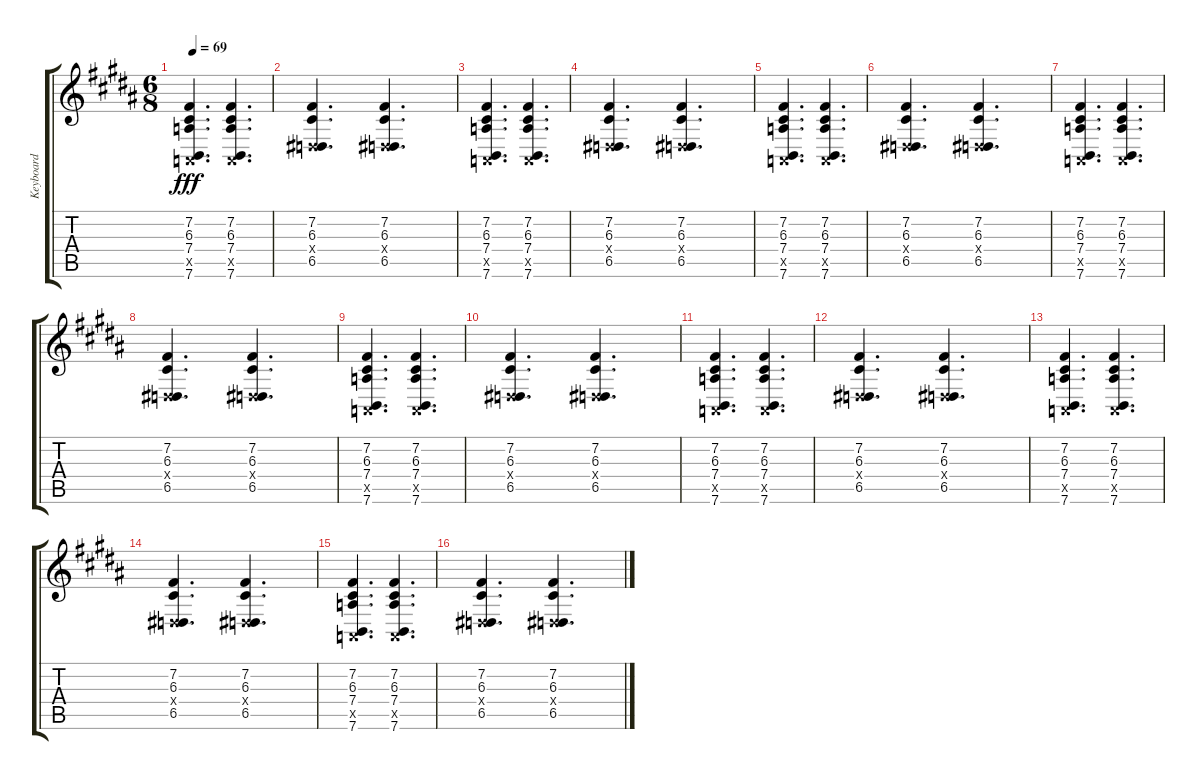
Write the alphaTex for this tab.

\track ("Keyboard" "Keyboard") {instrument electricgrandpiano}
\staff {score tabs}
\tuning (E4 B3 G3 D3 A2 E2) {hide}
\ts (6 8)
\tempo 69
\clef g2
\ks b
(7.2 6.3 7.4 0.5{x} 7.6).4{d dy fff} (7.2 6.3 7.4 0.5{x} 7.6).4{d} |
(7.2 6.3 0.4{x} 6.5).4{d} (7.2 6.3 0.4{x} 6.5).4{d} |
(7.2 6.3 7.4 0.5{x} 7.6).4{d} (7.2 6.3 7.4 0.5{x} 7.6).4{d} |
(7.2 6.3 0.4{x} 6.5).4{d} (7.2 6.3 0.4{x} 6.5).4{d} |
(7.2 6.3 7.4 0.5{x} 7.6).4{d} (7.2 6.3 7.4 0.5{x} 7.6).4{d} |
(7.2 6.3 0.4{x} 6.5).4{d} (7.2 6.3 0.4{x} 6.5).4{d} |
(7.2 6.3 7.4 0.5{x} 7.6).4{d} (7.2 6.3 7.4 0.5{x} 7.6).4{d} |
(7.2 6.3 0.4{x} 6.5).4{d} (7.2 6.3 0.4{x} 6.5).4{d} |
(7.2 6.3 7.4 0.5{x} 7.6).4{d} (7.2 6.3 7.4 0.5{x} 7.6).4{d} |
(7.2 6.3 0.4{x} 6.5).4{d} (7.2 6.3 0.4{x} 6.5).4{d} |
(7.2 6.3 7.4 0.5{x} 7.6).4{d} (7.2 6.3 7.4 0.5{x} 7.6).4{d} |
(7.2 6.3 0.4{x} 6.5).4{d} (7.2 6.3 0.4{x} 6.5).4{d} |
(7.2 6.3 7.4 0.5{x} 7.6).4{d} (7.2 6.3 7.4 0.5{x} 7.6).4{d} |
(7.2 6.3 0.4{x} 6.5).4{d} (7.2 6.3 0.4{x} 6.5).4{d} |
(7.2 6.3 7.4 0.5{x} 7.6).4{d} (7.2 6.3 7.4 0.5{x} 7.6).4{d} |
(7.2 6.3 0.4{x} 6.5).4{d} (7.2 6.3 0.4{x} 6.5).4{d}
